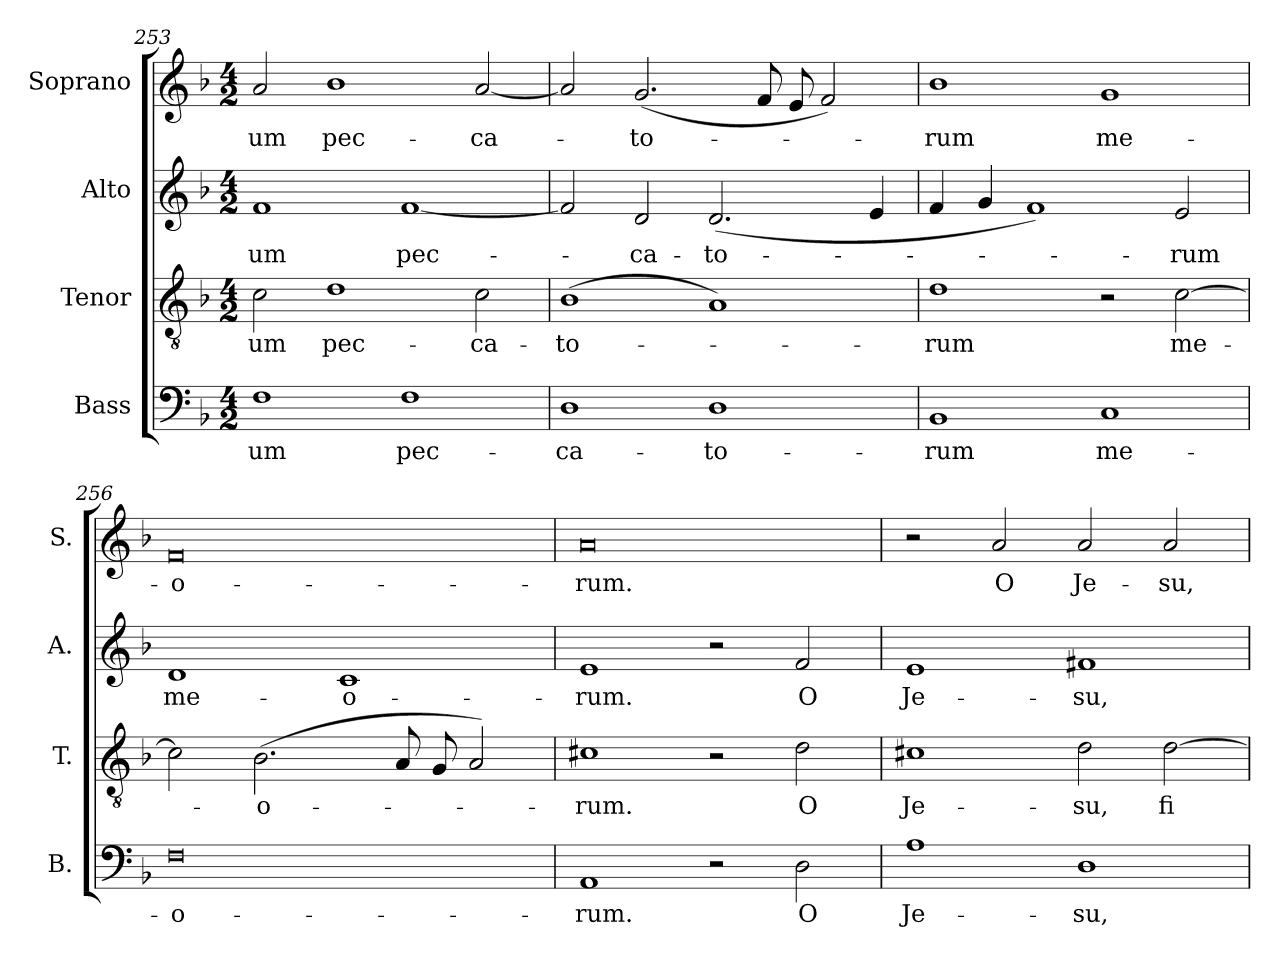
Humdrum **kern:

**kern	**text	**kern	**text	**kern	**text	**kern	**text
*part4	*part4	*part3	*part3	*part2	*part2	*part1	*part1
*staff4	*staff4	*staff3	*staff3	*staff2	*staff2	*staff1	*staff1
*I"Bass	*	*I"Tenor	*	*I"Alto	*	*I"Soprano	*
*I'B.	*	*I'T.	*	*I'A.	*	*I'S.	*
*clefF4	*	*clefGv2	*	*clefG2	*	*clefG2	*
*	*	*ITrd7c12	*	*	*	*	*
*k[b-]	*	*k[b-]	*	*k[b-]	*	*k[b-]	*
*F:	*	*F:	*	*F:	*	*F:	*
*M4/2	*	*M4/2	*	*M4/2	*	*M4/2	*
=253	=253	=253	=253	=253	=253	=253	=253
!	!LO:LY:b:color=#000000	!	!	!	!	!	!
!	!	!	!LO:LY:b:color=#000000	!	!	!	!
!	!	!	!	!	!LO:LY:b:color=#000000	!	!
!	!	!	!	!	!	!	!LO:LY:b:color=#000000
1Fi	-um	2Ci\	-um	1fi	-um	2ai/	-um
!	!	!	!LO:LY:b:color=#000000	!	!	!	!
!	!	!	!	!	!	!	!LO:LY:b:color=#000000
.	.	1Di	pec-	.	.	1b-i	pec-
!	!LO:LY:b:color=#000000	!	!	!	!	!	!
!	!	!	!	!	!LO:LY:b:color=#000000	!	!
1Fi	pec-	.	.	[1fi	pec-	.	.
!	!	!	!LO:LY:b:color=#000000	!	!	!	!
!	!	!	!	!	!	!	!LO:LY:b:color=#000000
.	.	2Ci\	-ca-	.	.	[2ai/	-ca-
!!LO:LB:g=z
=254	=254	=254	=254	=254	=254	=254	=254
!	!LO:LY:b:color=#000000	!	!	!	!	!	!
!	!	!	!LO:LY:b:color=#000000	!	!	!	!
1Di	-ca-	(1BB-i	-to-	2fi/]	.	2ai/]	.
!	!	!	!	!	!LO:LY:b:color=#000000	!	!
!	!	!	!	!	!	!	!LO:LY:b:color=#000000
.	.	.	.	2di/	-ca-	(2.gi/	-to-
!	!LO:LY:b:color=#000000	!	!	!	!	!	!
!	!	!	!	!	!LO:LY:b:color=#000000	!	!
1Di	-to-	1AAi)	.	(2.di/	-to-	.	.
.	.	.	.	.	.	8fi/	.
.	.	.	.	.	.	8ei/	.
.	.	.	.	.	.	2fi/)	.
.	.	.	.	4ei/	.	.	.
=255	=255	=255	=255	=255	=255	=255	=255
!	!LO:LY:b:color=#000000	!	!	!	!	!	!
!	!	!	!LO:LY:b:color=#000000	!	!	!	!
!	!	!	!	!	!	!	!LO:LY:b:color=#000000
1BB-i	-rum	1Di	-rum	4fi/	.	1b-i	-rum
.	.	.	.	4gi/	.	.	.
.	.	.	.	1fi)	.	.	.
!	!LO:LY:b:color=#000000	!	!	!	!	!	!
!	!	!	!	!	!	!	!LO:LY:b:color=#000000
1Ci	me-	2r	.	.	.	1gi	me-
!	!	!	!LO:LY:b:color=#000000	!	!	!	!
!	!	!	!	!	!LO:LY:b:color=#000000	!	!
.	.	[2Ci\	me-	2ei/	-rum	.	.
=256	=256	=256	=256	=256	=256	=256	=256
!	!LO:LY:b:color=#000000	!	!	!	!	!	!
!	!	!	!	!	!LO:LY:b:color=#000000	!	!
!	!	!	!	!	!	!	!LO:LY:b:color=#000000
0Fi	-o-	2Ci\]	.	1di	me-	0fi	-o-
!	!	!	!LO:LY:b:color=#000000	!	!	!	!
.	.	(2.BB-i\	-o-	.	.	.	.
!	!	!	!	!	!LO:LY:b:color=#000000	!	!
.	.	.	.	1ci	-o-	.	.
.	.	8AAi/	.	.	.	.	.
.	.	8GGi/	.	.	.	.	.
.	.	2AAi/)	.	.	.	.	.
=257	=257	=257	=257	=257	=257	=257	=257
!	!LO:LY:b:color=#000000	!	!	!	!	!	!
!	!	!	!LO:LY:b:color=#000000	!	!	!	!
!	!	!	!	!	!LO:LY:b:color=#000000	!	!
!	!	!	!	!	!	!	!LO:LY:b:color=#000000
1AAi	-rum.	1C#Xi	-rum.	1ei	-rum.	0ai	-rum.
2r	.	2r	.	2r	.	.	.
!	!LO:LY:b:color=#000000	!	!	!	!	!	!
!	!	!	!LO:LY:b:color=#000000	!	!	!	!
!	!	!	!	!	!LO:LY:b:color=#000000	!	!
2Di\	O	2Di\	O	2fi/	O	.	.
=258	=258	=258	=258	=258	=258	=258	=258
!	!LO:LY:b:color=#000000	!	!	!	!	!	!
!	!	!	!LO:LY:b:color=#000000	!	!	!	!
!	!	!	!	!	!LO:LY:b:color=#000000	!	!
1Ai	Je-	1C#Xi	Je-	1ei	Je-	2r	.
!	!	!	!	!	!	!	!LO:LY:b:color=#000000
.	.	.	.	.	.	2ai/	O
!	!LO:LY:b:color=#000000	!	!	!	!	!	!
!	!	!	!LO:LY:b:color=#000000	!	!	!	!
!	!	!	!	!	!LO:LY:b:color=#000000	!	!
!	!	!	!	!	!	!	!LO:LY:b:color=#000000
1Di	-su,	2Di\	-su,	1f#Xi	-su,	2ai/	Je-
!	!	!	!LO:LY:b:color=#000000	!	!	!	!
!	!	!	!	!	!	!	!LO:LY:b:color=#000000
.	.	[2Di\	fi-	.	.	2ai/	-su,
=	=	=	=	=	=	=	=
*-	*-	*-	*-	*-	*-	*-	*-
